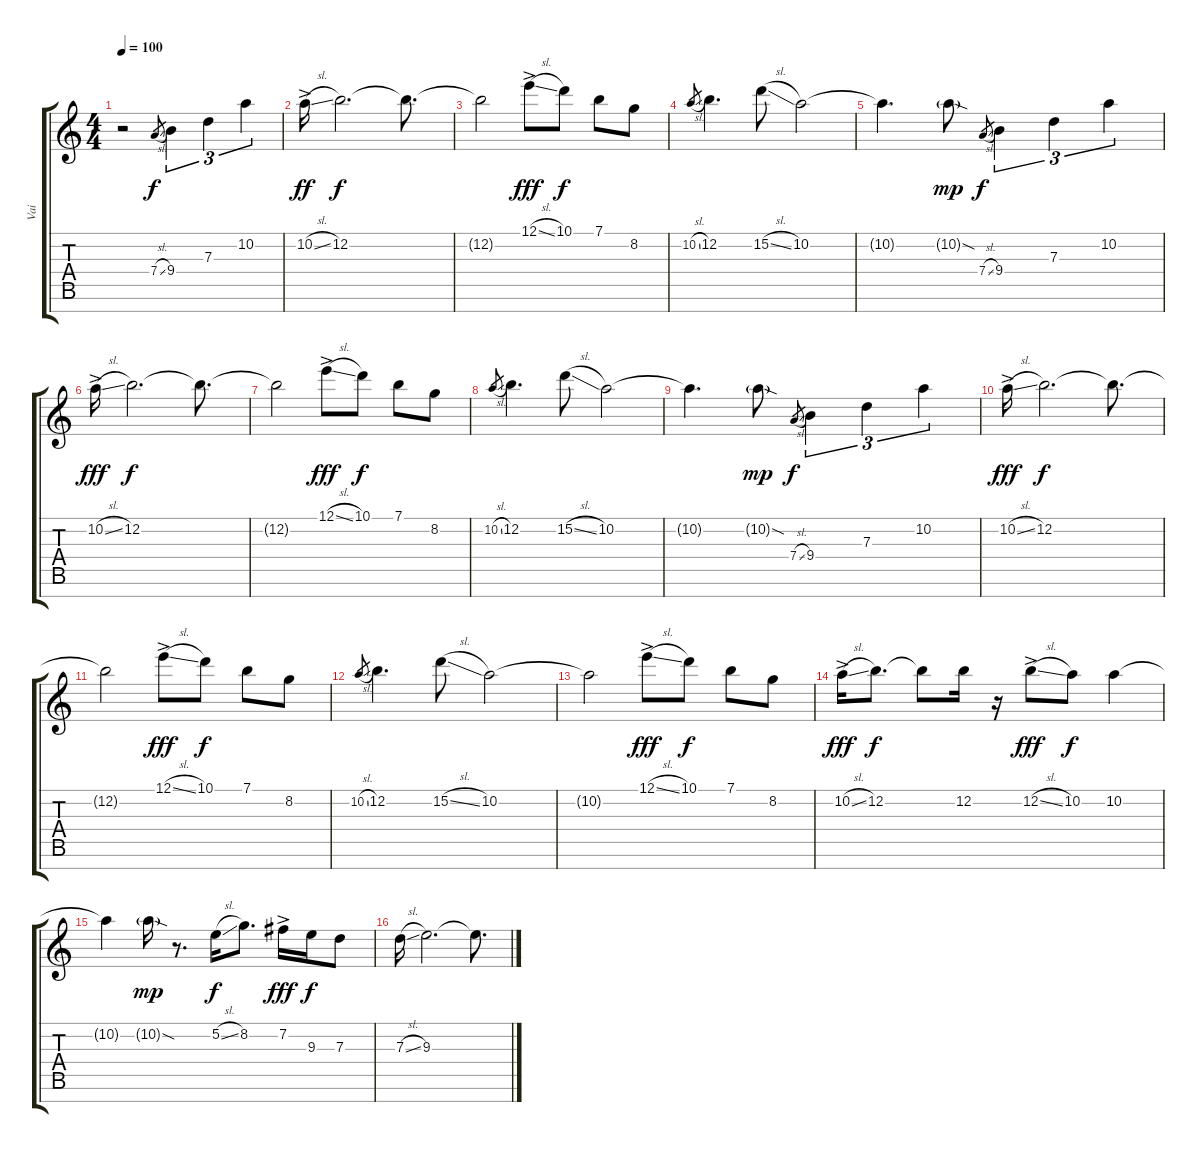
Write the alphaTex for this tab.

\track ("Vai" "Vai") {instrument overdrivenguitar}
\staff {score tabs}
\tuning (E4 B3 G3 D3 A2 E2 B1) {hide}
\ts (4 4)
\tempo 100
\clef g2
\ks c
r.2{dy f instrument overdrivenguitar} 7.4{sl}.8{gr} 9.4.4{tu (3 2)} 7.3.4{tu (3 2)} 10.2.4{tu (3 2)} |
10.2{sl ac}.16{dy ff} 12.2.2{d dy f} 12.2{t}.8{d} |
12.2{t}.2 12.1{sl ac}.8{dy fff} 10.1.8{dy f} 7.1.8 8.2.8 |
10.2{sl}.8{gr} 12.2.4{d} 15.2{sl}.8 10.2.2 |
10.2{t}.4{d} 10.2{sod g}.8{dy mp} 7.4{sl}.8{gr dy f} 9.4.4{tu (3 2)} 7.3.4{tu (3 2)} 10.2.4{tu (3 2)} |
10.2{sl ac}.16{dy fff} 12.2.2{d dy f} 12.2{t}.8{d} |
12.2{t}.2 12.1{sl ac}.8{dy fff} 10.1.8{dy f} 7.1.8 8.2.8 |
10.2{sl}.8{gr} 12.2.4{d} 15.2{sl}.8 10.2.2 |
10.2{t}.4{d} 10.2{sod g}.8{dy mp} 7.4{sl}.8{gr dy f} 9.4.4{tu (3 2)} 7.3.4{tu (3 2)} 10.2.4{tu (3 2)} |
10.2{sl ac}.16{dy fff} 12.2.2{d dy f} 12.2{t}.8{d} |
12.2{t}.2 12.1{sl ac}.8{dy fff} 10.1.8{dy f} 7.1.8 8.2.8 |
10.2{sl}.8{gr} 12.2.4{d} 15.2{sl}.8 10.2.2 |
10.2{t}.2 12.1{sl ac}.8{dy fff} 10.1.8{dy f} 7.1.8 8.2.8 |
10.2{sl ac}.16{dy fff} 12.2.8{d dy f} 12.2{t}.8 12.2.16 r.16 12.2{sl ac}.8{dy fff} 10.2.8{dy f} 10.2.4 |
10.2{t}.4 10.2{sod g}.16{dy mp} r.8{d} 5.2{sl}.16{dy f} 8.2.8{d} 7.2{ac}.16{dy fff} 9.3.16{dy f} 7.3.8 |
7.3{sl}.16 9.3.2{d} 9.3{t}.8{d}
